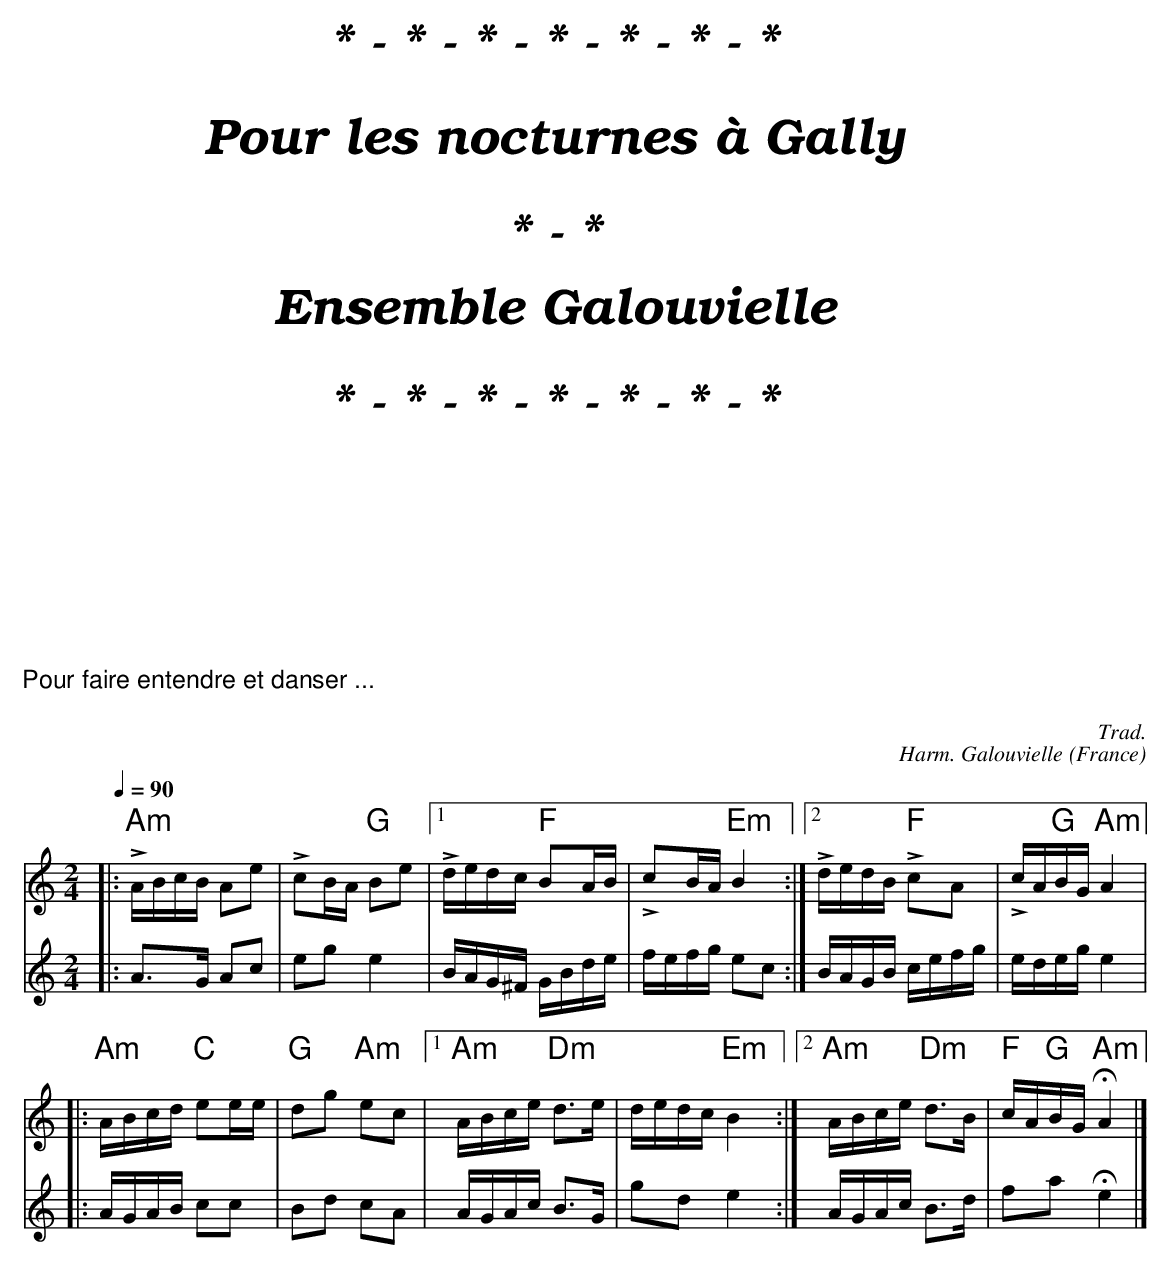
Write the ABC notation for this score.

X:1
T:An dro 34
C:Trad.
C:Harm. Galouvielle
O:France
M:2/4
L:1/8
Q:1/4=90
K:Am
V:1
|:"Am"LA/B/c/B/ Ae | LcB/A/ "G"Be |1 Ld/e/d/c/ "F"BA/B/ | LcB/A/ "Em"B2 :|2 Ld/e/d/B/ "F"LcA | Lc/A/"G"B/G/ "Am"A2 |:
"Am"A/B/c/d/ "C"ee/e/ | "G"dg "Am"ec |1 "Am"A/B/c/e/ "Dm"d>e |d/e/d/c/ "Em"B2 :|2 "Am"A/B/c/e/ "Dm"d>B | "F"c/A/"G"B/G/ "Am"HA2 |]
V:2
|:A>G Ac | eg e2 |1 B/A/G/^F/ G/B/d/e/ |   f/e/f/g/ ec :|2 B/A/G/B/ c/e/f/g/ | e/d/e/g/ e2 |:
A/G/A/B/ cc | Bd cA |1 A/G/A/c/ B>G | gd e2 :|2 A/G/A/c/ B>d | fa He2 |]

V:3
!f!|:A,>E- EE | A,D E2 |1 E>D- DA, | DC E2 :|2 E>D A,C | A,C E2 |:
A,>G,- G,G, | B,G, A,2 |1 A,>D- DD | FDE2 :|2 A,>D- DD | A,C HA,2 |]
